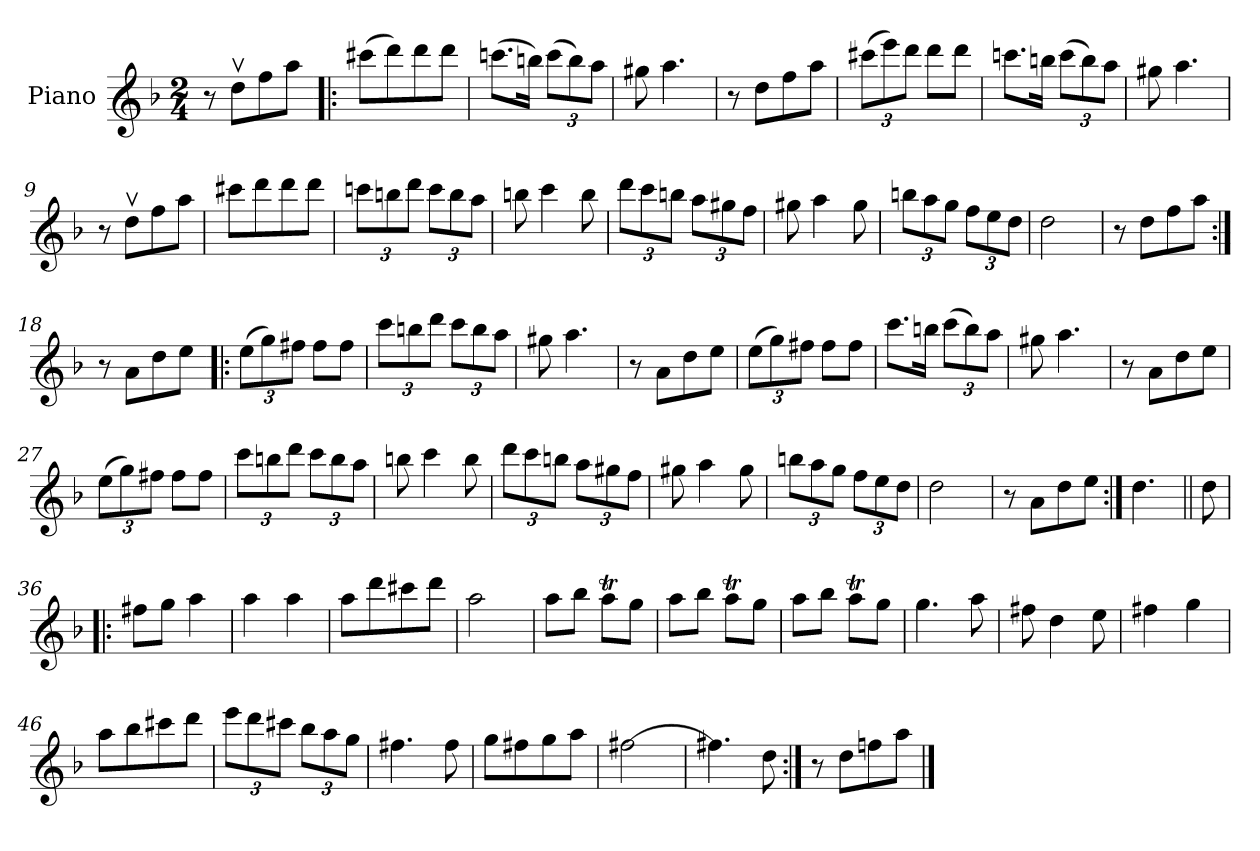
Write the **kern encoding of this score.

**kern
*part1
*staff1
*I"Piano
*I'Pno.
*clefG2
*k[b-]
*d:
*M2/4
=1
8r
8ddv\L
8ff\
8aa\J
=2!|:
(>8ccc#X\L
8ddd\)
8ddd\
8ddd\J
=3
(>8.cccn\L
16bbn\Jk)
*Xbrackettup
(>12ccc\L
12bb\)
12aa\J
=4
8gg#X\
4.aa\
=5
8r
8dd\L
8ff\
8aa\J
=6
(>12ccc#X\L
12eee\)
12ddd\J
8ddd\L
8ddd\J
!!LO:LB:g=z
=7
8.cccn\L
16bbn\Jk
(>12ccc\L
12bb\)
12aa\J
=8
8gg#X\
4.aa\
=9
8r
8ddv\L
8ff\
8aa\J
=10
8ccc#X\L
8ddd\
8ddd\
8ddd\J
=11
12cccn\L
12bbn\
12ddd\J
12ccc\L
12bb\
12aa\J
=12
8bbn\
4ccc\
8bb\
!!LO:LB:g=z
=13
12ddd\L
12ccc\
12bbn\J
12aa\L
12gg#X\
12ff\J
=14
8gg#X\
4aa\
8gg#\
=15
12bbn\L
12aa\
12gg\J
12ff\L
12ee\
12dd\J
=16
2dd\
=17
8r
8dd\L
8ff\
8aa\J
=18:|!
8r
8a\L
8dd\
8ee\J
!!LO:LB:g=z
=19!|:
(>12ee\L
12gg\)
12ff#X\J
8ff#\L
8ff#\J
=20
12ccc\L
12bbn\
12ddd\J
12ccc\L
12bb\
12aa\J
=21
8gg#X\
4.aa\
=22
8r
8a\L
8dd\
8ee\J
=23
(>12ee\L
12gg\)
12ff#X\J
8ff#\L
8ff#\J
=24
8.ccc\L
16bbn\Jk
(>12ccc\L
12bb\)
12aa\J
!!LO:LB:g=z
=25
8gg#X\
4.aa\
=26
8r
8a\L
8dd\
8ee\J
=27
(>12ee\L
12gg\)
12ff#X\J
8ff#\L
8ff#\J
=28
12ccc\L
12bbn\
12ddd\J
12ccc\L
12bb\
12aa\J
=29
8bbn\
4ccc\
8bb\
=30
12ddd\L
12ccc\
12bbn\J
12aa\L
12gg#X\
12ff\J
!!LO:LB:g=z
=31
8gg#X\
4aa\
8gg#\
=32
12bbn\L
12aa\
12gg\J
12ff\L
12ee\
12dd\J
=33
2dd\
=34
8r
8a\L
8dd\
8ee\J
=35:|!
4.dd\
=35X1||
8dd\
=36!|:
8ff#X\L
8gg\J
4aa\
=37
4aa\
4aa\
!!LO:LB:g=z
=38
8aa\L
8ddd\
8ccc#X\
8ddd\J
=39
2aa\
=40
8aa\L
8bb-\J
8aat\L
8gg\J
=41
8aa\L
8bb-\J
8aat\L
8gg\J
=42
8aa\L
8bb-\J
8aat\L
8gg\J
=43
4.gg\
8aa\
=44
8ff#X\
4dd\
8ee\
=45
4ff#X\
4gg\
!!LO:LB:g=z
=46
8aa\L
8bb-\
8ccc#X\
8ddd\J
=47
12eee\L
12ddd\
12ccc#X\J
12bb-\L
12aa\
12gg\J
=48
4.ff#X\
8ff#\
=49
8gg\L
8ff#X\
8gg\
8aa\J
=50
[2ff#X\
=51
4.ff#X\]
8dd\
=52:|!
8r
8dd\L
8ffn\
8aa\J
==
*-
